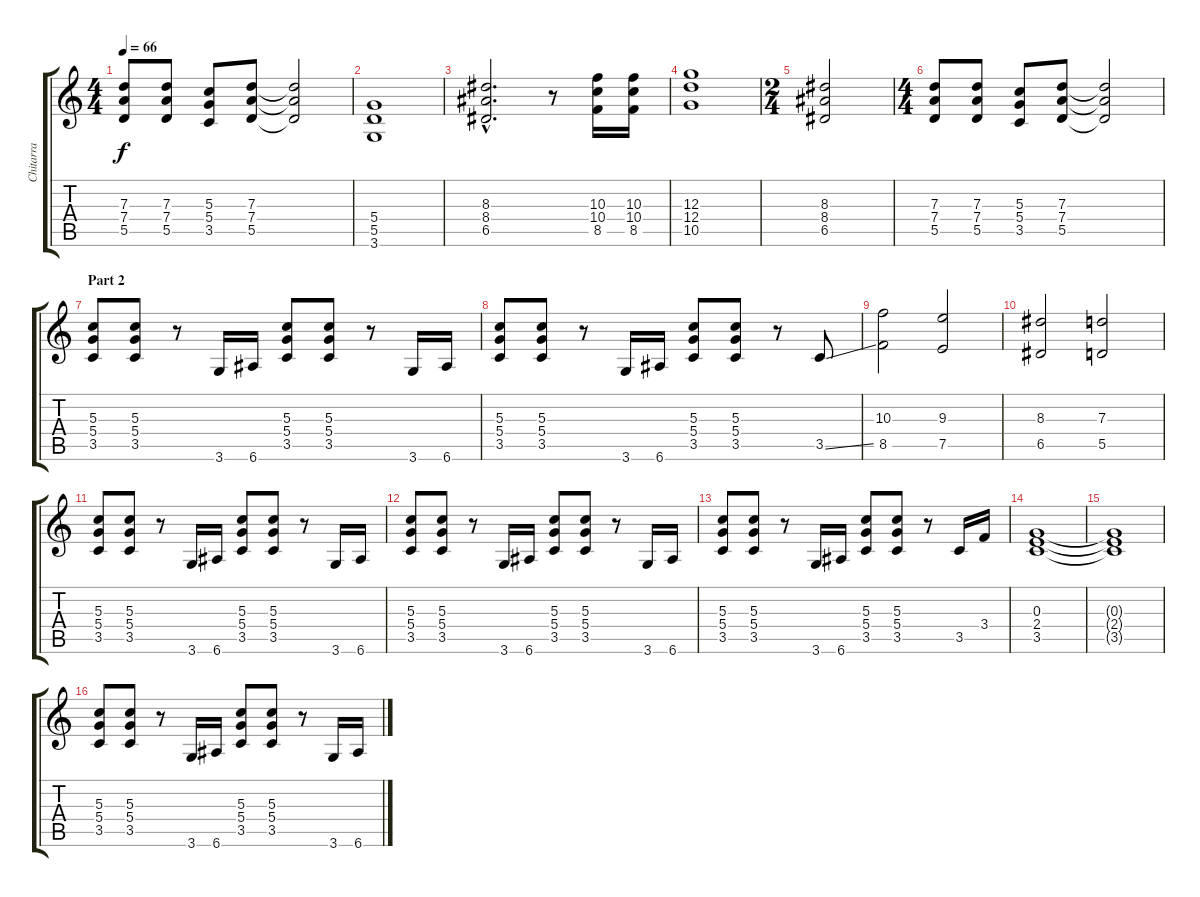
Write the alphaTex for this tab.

\track ("Chitarra" "Chitarra") {instrument distortionguitar}
\staff {score tabs}
\tuning (E4 B3 G3 D3 A2 E2) {hide}
\ts (4 4)
\tempo 66
\clef g2
\ks c
(7.3 7.4 5.5).8{dy f} (7.3 7.4 5.5).8 (5.3 5.4 3.5).8 (7.3 7.4 5.5).8 (7.3{t} 7.4{t} 5.5{t}).2 |
(5.4 5.5 3.6).1 |
(8.3{hac} 8.4{hac} 6.5{hac}).2{d} r.8 (10.3 10.4 8.5).16 (10.3 10.4 8.5).16 |
(12.3 12.4 10.5).1 |
\ts (2 4)
(8.3 8.4 6.5).2 |
\ts (4 4)
(7.3 7.4 5.5).8 (7.3 7.4 5.5).8 (5.3 5.4 3.5).8 (7.3 7.4 5.5).8 (7.3{t} 7.4{t} 5.5{t}).2 |
\section ("" "Part 2")
(5.3 5.4 3.5).8 (5.3 5.4 3.5).8 r.8 3.6.16 6.6.16 (5.3 5.4 3.5).8 (5.3 5.4 3.5).8 r.8 3.6.16 6.6.16 |
(5.3 5.4 3.5).8 (5.3 5.4 3.5).8 r.8 3.6.16 6.6.16 (5.3 5.4 3.5).8 (5.3 5.4 3.5).8 r.8 3.5{ss}.8 |
(10.3 8.5).2 (9.3 7.5).2 |
(8.3 6.5).2 (7.3 5.5).2 |
(5.3 5.4 3.5).8 (5.3 5.4 3.5).8 r.8 3.6.16 6.6.16 (5.3 5.4 3.5).8 (5.3 5.4 3.5).8 r.8 3.6.16 6.6.16 |
(5.3 5.4 3.5).8 (5.3 5.4 3.5).8 r.8 3.6.16 6.6.16 (5.3 5.4 3.5).8 (5.3 5.4 3.5).8 r.8 3.6.16 6.6.16 |
(5.3 5.4 3.5).8 (5.3 5.4 3.5).8 r.8 3.6.16 6.6.16 (5.3 5.4 3.5).8 (5.3 5.4 3.5).8 r.8 3.5.16 3.4.16 |
(0.3 2.4 3.5).1 |
(0.3{t} 2.4{t} 3.5{t}).1 |
(5.3 5.4 3.5).8 (5.3 5.4 3.5).8 r.8 3.6.16 6.6.16 (5.3 5.4 3.5).8 (5.3 5.4 3.5).8 r.8 3.6.16 6.6.16
